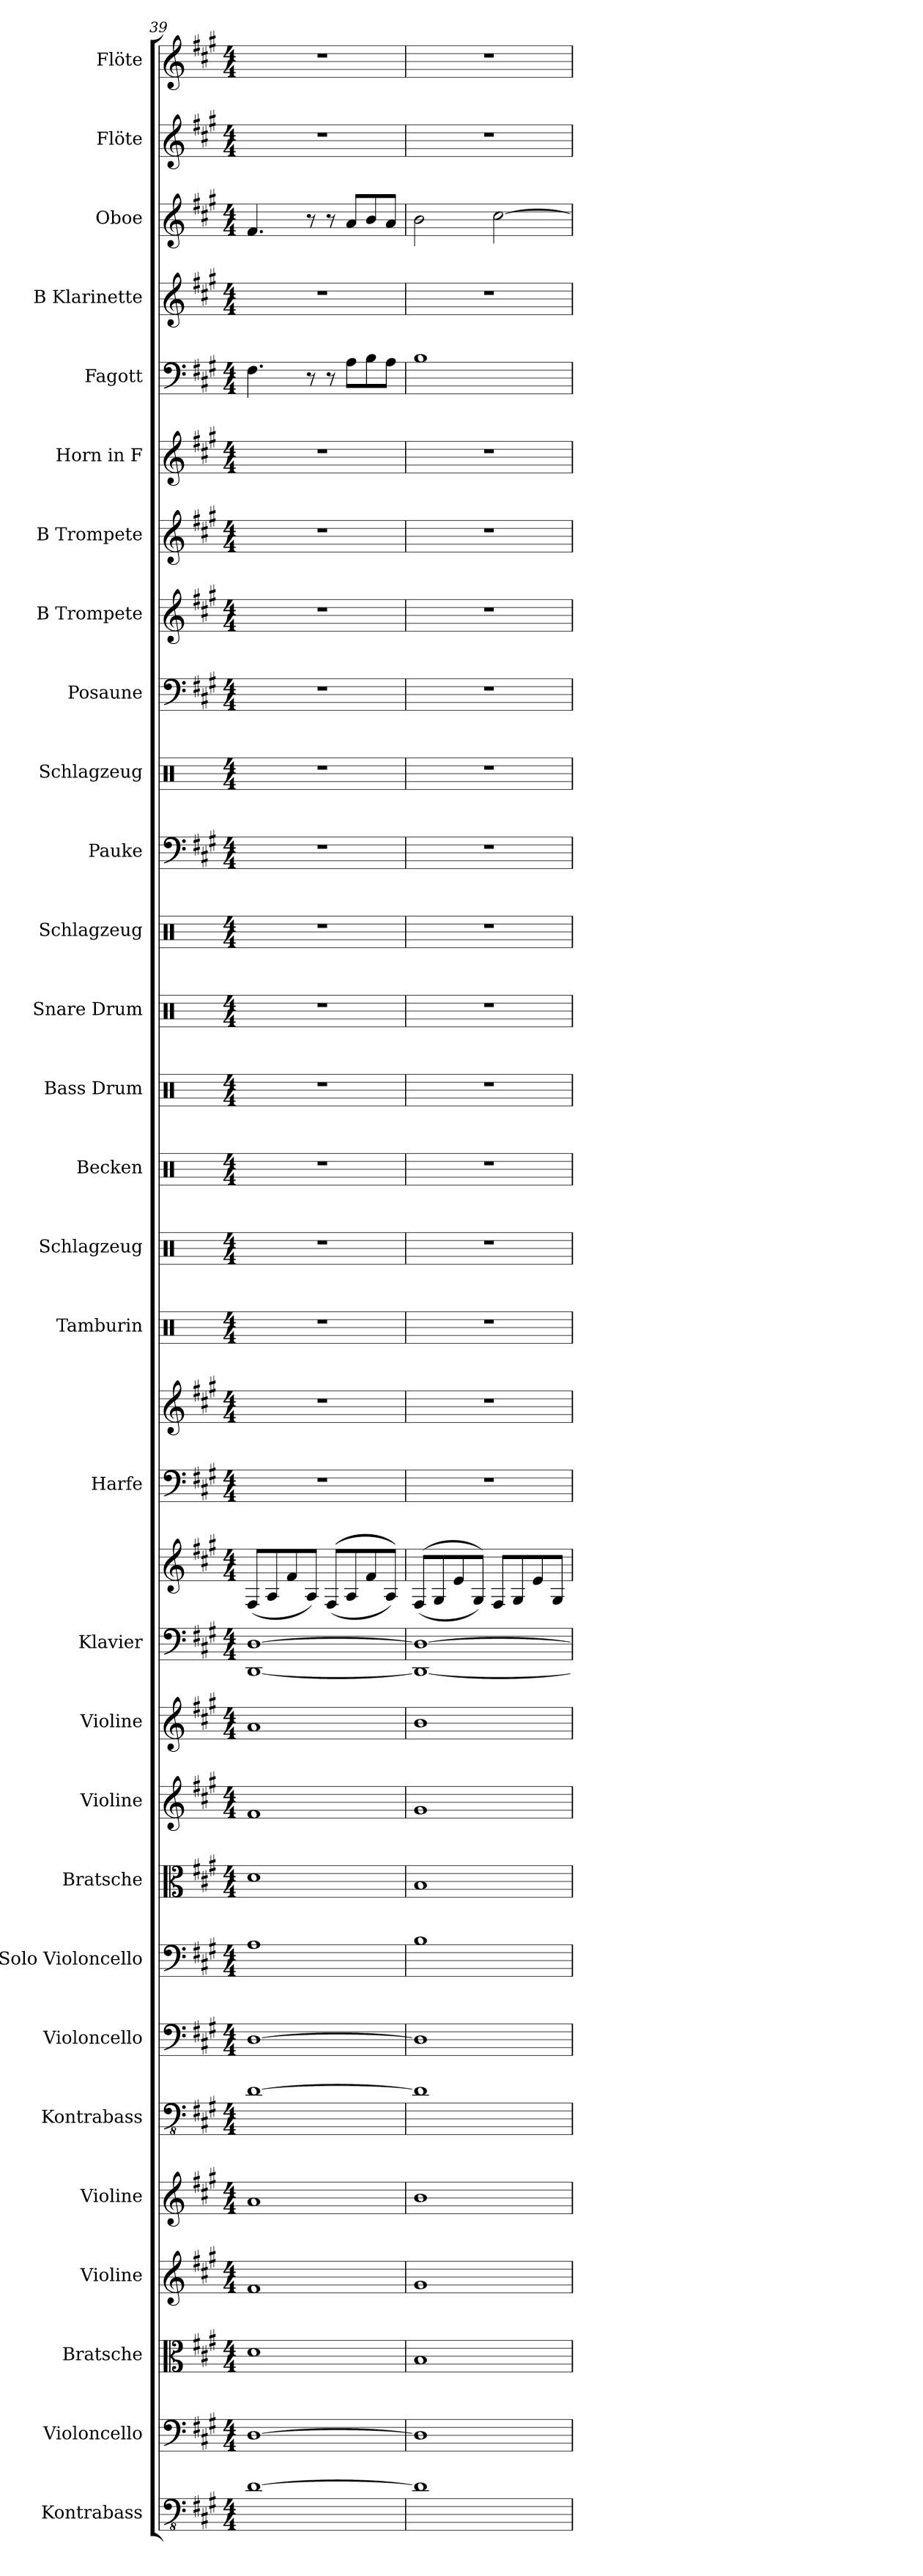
**kern	**kern	**kern	**kern	**kern	**kern	**kern	**kern	**kern	**kern	**kern	**kern	**kern	**kern	**kern	**kern	**kern	**kern	**kern	**kern	**kern	**kern	**kern	**kern	**kern	**kern	**kern	**kern	**kern	**kern	**kern	**kern
*part30	*part29	*part28	*part27	*part26	*part25	*part24	*part23	*part22	*part21	*part20	*part19	*part19	*part18	*part18	*part17	*part16	*part15	*part14	*part13	*part12	*part11	*part10	*part9	*part8	*part7	*part6	*part5	*part4	*part3	*part2	*part1
*staff32	*staff31	*staff30	*staff29	*staff28	*staff27	*staff26	*staff25	*staff24	*staff23	*staff22	*staff21	*staff20	*staff19	*staff18	*staff17	*staff16	*staff15	*staff14	*staff13	*staff12	*staff11	*staff10	*staff9	*staff8	*staff7	*staff6	*staff5	*staff4	*staff3	*staff2	*staff1
*I"Kontrabass	*I"Violoncello	*I"Bratsche	*I"Violine	*I"Violine	*I"Kontrabass	*I"Violoncello	*I"Solo Violoncello	*I"Bratsche	*I"Violine	*I"Violine	*I"Klavier	*	*I"Harfe	*	*I"Tamburin	*I"Schlagzeug	*I"Becken	*I"Bass Drum	*I"Snare Drum	*I"Schlagzeug	*I"Pauke	*I"Schlagzeug	*I"Posaune	*I"B Trompete	*I"B Trompete	*I"Horn in F	*I"Fagott	*I"B Klarinette	*I"Oboe	*I"Flöte	*I"Flöte
*I'Kb.	*I'Vc.	*I'Bra.	*I'Vl.	*I'Vl.	*I'Kb.	*I'Vc.	*I'Vc.	*I'Bra.	*I'Vl.	*I'Vl.	*I'Klav.	*	*I'Hrf.	*	*I'Tamb.	*I'Slzg.	*I'Bkn.	*I'B. Dr.	*I'Sn. Dr.	*I'Slzg.	*I'Pk.	*I'Slzg.	*I'Psn.	*I'B Tpt.	*I'B Tpt.	*	*I'Fgt.	*I'B Kl.	*I'Ob.	*I'Fl.	*I'Fl.
*clefFv4	*clefF4	*clefC3	*clefG2	*clefG2	*clefFv4	*clefF4	*clefF4	*clefC3	*clefG2	*clefG2	*clefF4	*clefG2	*clefF4	*clefG2	*clefX	*clefX	*clefX	*clefX	*clefX	*clefX	*clefF4	*clefX	*clefF4	*clefG2	*clefG2	*clefG2	*clefF4	*clefG2	*clefG2	*clefG2	*clefG2
*ITrd7c12	*	*	*	*	*ITrd7c12	*	*	*	*	*	*	*	*	*	*	*	*	*	*	*	*	*	*	*ITrd1c2	*ITrd1c2	*ITrd4c7	*	*ITrd1c2	*	*	*
*k[f#c#g#]	*k[f#c#g#]	*k[f#c#g#]	*k[f#c#g#]	*k[f#c#g#]	*k[f#c#g#]	*k[f#c#g#]	*k[f#c#g#]	*k[f#c#g#]	*k[f#c#g#]	*k[f#c#g#]	*k[f#c#g#]	*k[f#c#g#]	*k[f#c#g#]	*k[f#c#g#]	*k[]	*k[]	*k[]	*k[]	*k[]	*k[]	*k[f#c#g#]	*k[]	*k[f#c#g#]	*k[f#]	*k[f#]	*k[f#c#]	*k[f#c#g#]	*k[f#]	*k[f#c#g#]	*k[f#c#g#]	*k[f#c#g#]
*M4/4	*M4/4	*M4/4	*M4/4	*M4/4	*M4/4	*M4/4	*M4/4	*M4/4	*M4/4	*M4/4	*M4/4	*M4/4	*M4/4	*M4/4	*M4/4	*M4/4	*M4/4	*M4/4	*M4/4	*M4/4	*M4/4	*M4/4	*M4/4	*M4/4	*M4/4	*M4/4	*M4/4	*M4/4	*M4/4	*M4/4	*M4/4
=39	=39	=39	=39	=39	=39	=39	=39	=39	=39	=39	=39	=39	=39	=39	=39	=39	=39	=39	=39	=39	=39	=39	=39	=39	=39	=39	=39	=39	=39	=39	=39
[1DD	[1D	1d	1f#	1a	[1DD	[1D	1A	1d	1f#	1a	[1DD [1D	(8F#/L	1r	1r	1r	1r	1r	1r	1r	1r	1r	1r	1r	1r	1r	1r	4.F#\	1r	4.f#/	1r	1r
.	.	.	.	.	.	.	.	.	.	.	.	8A/	.	.	.	.	.	.	.	.	.	.	.	.	.	.	.	.	.	.	.
.	.	.	.	.	.	.	.	.	.	.	.	8f#/	.	.	.	.	.	.	.	.	.	.	.	.	.	.	.	.	.	.	.
.	.	.	.	.	.	.	.	.	.	.	.	8A/J)	.	.	.	.	.	.	.	.	.	.	.	.	.	.	8r	.	8r	.	.
.	.	.	.	.	.	.	.	.	.	.	.	(((8F#/L	.	.	.	.	.	.	.	.	.	.	.	.	.	.	8r	.	8r	.	.
.	.	.	.	.	.	.	.	.	.	.	.	8A/	.	.	.	.	.	.	.	.	.	.	.	.	.	.	8A\L	.	8a/L	.	.
.	.	.	.	.	.	.	.	.	.	.	.	8f#/	.	.	.	.	.	.	.	.	.	.	.	.	.	.	8B\	.	8b/	.	.
.	.	.	.	.	.	.	.	.	.	.	.	(8A/J)))	.	.	.	.	.	.	.	.	.	.	.	.	.	.	8A\J	.	8a/J	.	.
=40	=40	=40	=40	=40	=40	=40	=40	=40	=40	=40	=40	=40	=40	=40	=40	=40	=40	=40	=40	=40	=40	=40	=40	=40	=40	=40	=40	=40	=40	=40	=40
1DD]	1D]	1B	1g#	1b	1DD]	1D]	1B	1B	1g#	1b	1DD_ 1D_	((8F#/L	1r	1r	1r	1r	1r	1r	1r	1r	1r	1r	1r	1r	1r	1r	1B	1r	2b\	1r	1r
.	.	.	.	.	.	.	.	.	.	.	.	8G#/	.	.	.	.	.	.	.	.	.	.	.	.	.	.	.	.	.	.	.
.	.	.	.	.	.	.	.	.	.	.	.	8e/	.	.	.	.	.	.	.	.	.	.	.	.	.	.	.	.	.	.	.
.	.	.	.	.	.	.	.	.	.	.	.	((8G#/J))	.	.	.	.	.	.	.	.	.	.	.	.	.	.	.	.	.	.	.
.	.	.	.	.	.	.	.	.	.	.	.	8F#/L	.	.	.	.	.	.	.	.	.	.	.	.	.	.	.	.	[2cc#\	.	.
.	.	.	.	.	.	.	.	.	.	.	.	8G#/	.	.	.	.	.	.	.	.	.	.	.	.	.	.	.	.	.	.	.
.	.	.	.	.	.	.	.	.	.	.	.	8e/	.	.	.	.	.	.	.	.	.	.	.	.	.	.	.	.	.	.	.
.	.	.	.	.	.	.	.	.	.	.	.	8G#/J	.	.	.	.	.	.	.	.	.	.	.	.	.	.	.	.	.	.	.
=	=	=	=	=	=	=	=	=	=	=	=	=	=	=	=	=	=	=	=	=	=	=	=	=	=	=	=	=	=	=	=
*-	*-	*-	*-	*-	*-	*-	*-	*-	*-	*-	*-	*-	*-	*-	*-	*-	*-	*-	*-	*-	*-	*-	*-	*-	*-	*-	*-	*-	*-	*-	*-
